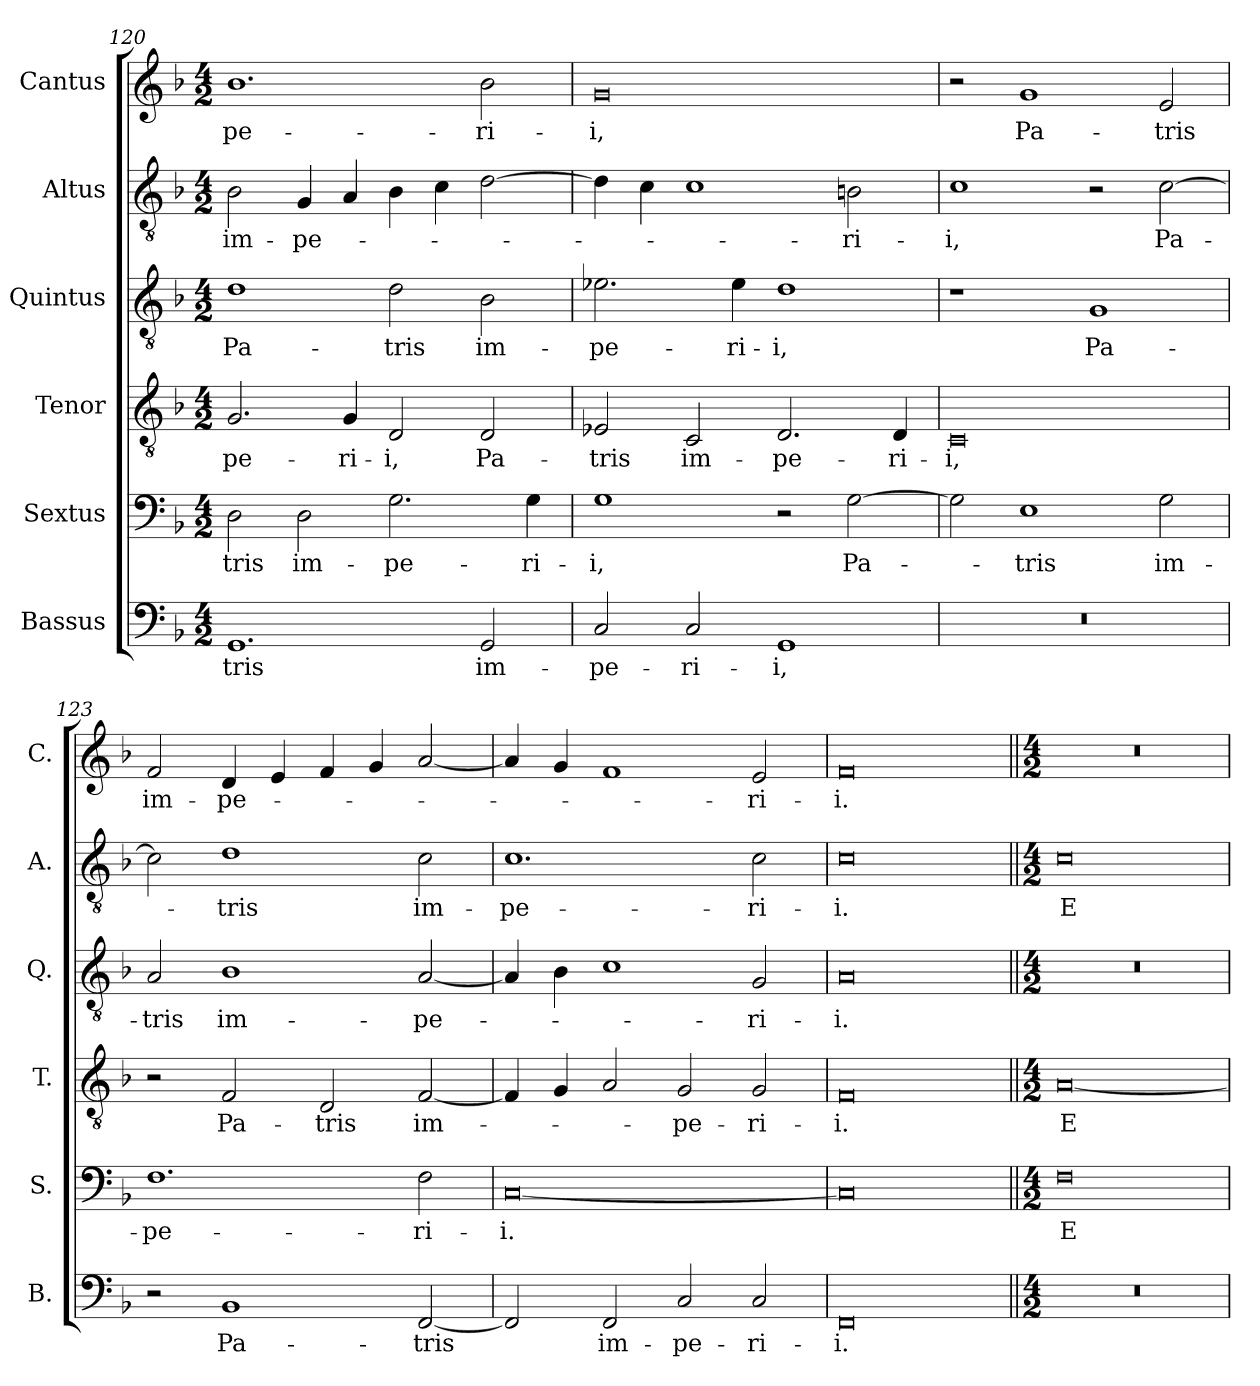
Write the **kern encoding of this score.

**kern	**text	**kern	**text	**kern	**text	**kern	**text	**kern	**text	**kern	**text
*part6	*part6	*part5	*part5	*part4	*part4	*part3	*part3	*part2	*part2	*part1	*part1
*staff6	*staff6	*staff5	*staff5	*staff4	*staff4	*staff3	*staff3	*staff2	*staff2	*staff1	*staff1
*I"Bassus	*	*I"Sextus	*	*I"Tenor	*	*I"Quintus	*	*I"Altus	*	*I"Cantus	*
*I'B.	*	*I'S.	*	*I'T.	*	*I'Q.	*	*I'A.	*	*I'C.	*
!!LO:LB:g=z
*clefF4	*	*clefF4	*	*clefGv2	*	*clefGv2	*	*clefGv2	*	*clefG2	*
*k[b-]	*	*k[b-]	*	*k[b-]	*	*k[b-]	*	*k[b-]	*	*k[b-]	*
*F:	*	*F:	*	*F:	*	*F:	*	*F:	*	*F:	*
*M4/2	*	*M4/2	*	*M4/2	*	*M4/2	*	*M4/2	*	*M4/2	*
=120	=120	=120	=120	=120	=120	=120	=120	=120	=120	=120	=120
1.GG	-tris	2D\	-tris	2.G/	-pe-	1d	Pa-	2B-\	im-	1.b-	-pe-
.	.	2D\	im-	.	.	.	.	4G/	-pe-	.	.
.	.	.	.	4G/	-ri-	.	.	4A/	.	.	.
.	.	2.G\	-pe-	2D/	-i,	2d\	-tris	4B-\	.	.	.
.	.	.	.	.	.	.	.	4c\	.	.	.
2GG/	im-	.	.	2D/	Pa-	2B-\	im-	[2d\	.	2b-\	-ri-
.	.	4G\	-ri-	.	.	.	.	.	.	.	.
=121	=121	=121	=121	=121	=121	=121	=121	=121	=121	=121	=121
2C/	-pe-	1G	-i,	2E-X/	-tris	2.e-X\	-pe-	4d\]	.	0g	-i,
.	.	.	.	.	.	.	.	4c\	.	.	.
2C/	-ri-	.	.	2C/	im-	.	.	1c	.	.	.
.	.	.	.	.	.	4e-\	-ri-	.	.	.	.
1GG	-i,	2r	.	2.D/	-pe-	1d	-i,	.	.	.	.
.	.	[2G\	Pa-	.	.	.	.	2Bn\	-ri-	.	.
.	.	.	.	4D/	-ri-	.	.	.	.	.	.
=122	=122	=122	=122	=122	=122	=122	=122	=122	=122	=122	=122
0r	.	2G\]	.	0C	-i,	1r	.	1c	-i,	2r	.
.	.	1E	-tris	.	.	.	.	.	.	1g	Pa-
.	.	.	.	.	.	1G	Pa-	2r	.	.	.
.	.	2G\	im-	.	.	.	.	[2c\	Pa-	2e/	-tris
=123	=123	=123	=123	=123	=123	=123	=123	=123	=123	=123	=123
2r	.	1.F	-pe-	2r	.	2A/	-tris	2c\]	.	2f/	im-
1BB-	Pa-	.	.	2F/	Pa-	1B-	im-	1d	-tris	4d/	-pe-
.	.	.	.	.	.	.	.	.	.	4e/	.
.	.	.	.	2D/	-tris	.	.	.	.	4f/	.
.	.	.	.	.	.	.	.	.	.	4g/	.
[2FF/	-tris	2F\	-ri-	[2F/	im-	[2A/	-pe-	2c\	im-	[2a/	.
=124	=124	=124	=124	=124	=124	=124	=124	=124	=124	=124	=124
2FF/]	.	[0C	-i.	4F/]	.	4A/]	.	1.c	-pe-	4a/]	.
.	.	.	.	4G/	.	4B-\	.	.	.	4g/	.
2FF/	im-	.	.	2A/	.	1c	.	.	.	1f	.
2C/	-pe-	.	.	2G/	-pe-	.	.	.	.	.	.
2C/	-ri-	.	.	2G/	-ri-	2G/	-ri-	2c\	-ri-	2e/	-ri-
=125	=125	=125	=125	=125	=125	=125	=125	=125	=125	=125	=125
0FF	-i.	0C]	.	0F	-i.	0A	-i.	0c	-i.	0f	-i.
=126||	=126||	=126||	=126||	=126||	=126||	=126||	=126||	=126||	=126||	=126||	=126||
*M4/2	*	*M4/2	*	*M4/2	*	*M4/2	*	*M4/2	*	*M4/2	*
0r	.	0F	E-	[0A	E-	0r	.	0c	E-	0r	.
=	=	=	=	=	=	=	=	=	=	=	=
*-	*-	*-	*-	*-	*-	*-	*-	*-	*-	*-	*-
